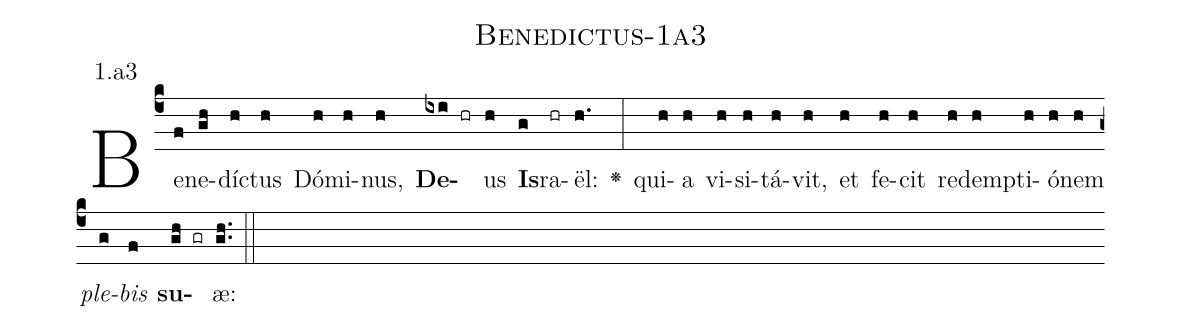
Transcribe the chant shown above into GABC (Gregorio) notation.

name: Benedictus-1a3;
annotation: 1.a3;
%%
(c4)Be(f)ne(gh)dí(h)ctus(h) Dó(h)mi(h)nus,(h) <b>De</b>(ixi hr)us(h) <b>Is</b>(g)ra(hr)ël:(h.) <v>\greheightstar</v>(:) qui(h)a(h) vi(h)si(h)tá(h)vit,(h) et(h) fe(h)cit(h) re(h)dem(h)pti(h)ó(h)nem(h) <i>ple</i>(g)<i>bis</i>(f) <b>su</b>(gh gr)æ:(gh..) (::)


%E(h) u(h) o(g) u(f) a(gh) e.(gh..) (::)
